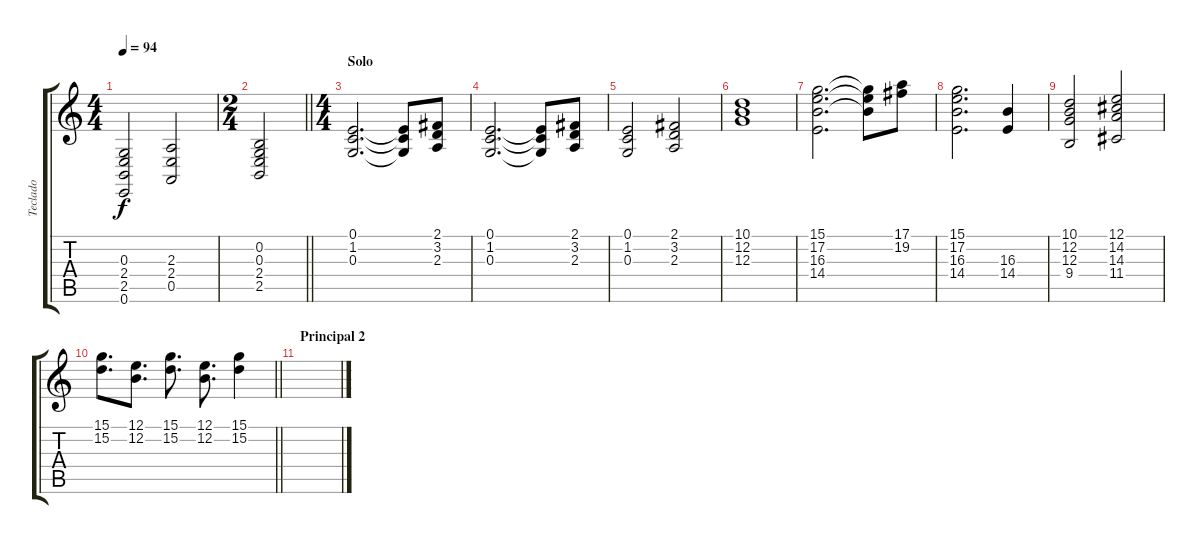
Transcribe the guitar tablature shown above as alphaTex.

\track ("Teclado" "Teclado") {instrument rockorgan}
\staff {score tabs}
\tuning (E4 B3 G3 D3 A2 E2) {hide}
\ts (4 4)
\tempo 94
\clef g2
\ks c
(0.3 2.4 2.5 0.6).2{dy f} (2.3 2.4 0.5).2 |
\ts (2 4)
\barLineRight lightlight
(0.2 0.3 2.4 2.5).2 |
\ts (4 4)
\section ("" "Solo")
(0.1 1.2 0.3).2{d volume 8} (0.1{t} 1.2{t} 0.3{t}).8 (2.1 3.2 2.3).8 |
(0.1 1.2 0.3).2{d} (0.1{t} 1.2{t} 0.3{t}).8 (2.1 3.2 2.3).8 |
(0.1 1.2 0.3).2 (2.1 3.2 2.3).2 |
(10.1 12.2 12.3).1 |
(15.1 17.2 16.3 14.4).2{d} (15.1{t} 17.2{t} 16.3{t}).8 (17.1 19.2).8 |
(15.1 17.2 16.3 14.4).2{d} (16.3 14.4).4 |
(10.1 12.2 12.3 9.4).2 (12.1 14.2 14.3 11.4).2 |
\barLineRight lightlight
(15.1 15.2).8{d} (12.1 12.2).8{d} (15.1 15.2).8{d} (12.1 12.2).8{d} (15.1 15.2).4 |
\section ("" "Principal 2")
